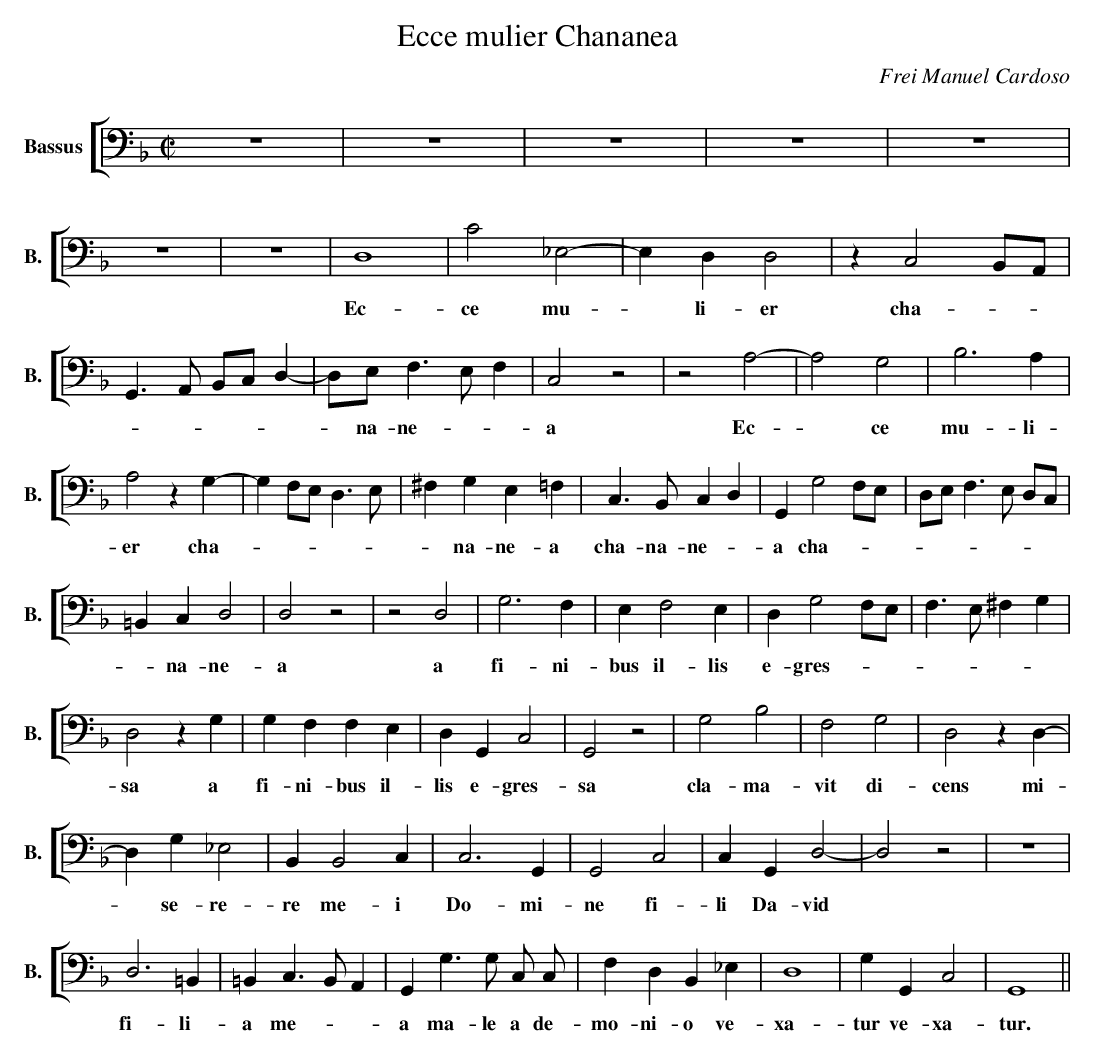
X:1
T:Ecce mulier Chananea
C:Frei Manuel Cardoso
M:C|
L:1/4
K:F
V: 4 clef=bass name="Bassus" sname="B."
%%staves [ 4 ]
z4 | z4 | z4 | z4 | z4 |
w:
z4 | z4 | D,4 | C2, _E,2- | E, D, D,2 | z C,2 B,,/A,,/ |
w: Ec-ce mu- ~ li-er cha---
G,,3/ A,,/ B,,/C,/ D,- | D,/E,/ F,3/ E,/ F, | C,2 z2 | z2 A,2- | A,2 G,2 | B,3 A, |
w: ------na-ne---a Ec- ~ ce mu-li-
A,2 z G,- | G, F,/E,/ D,3/ E,/ | ^F, G, E, =F, | C,3/ B,,/ C, D, | G,, G,2 F,/E,/ | D,/E,/ F,3/ E,/ D,/C,/ |
w: er cha-------na-ne-a cha-na-ne--a cha-----
=B,, C, D,2 | D,2 z2 | z2 D,2 | G,3 F, | E, F,2 E, | D, G,2 F,/E,/ | F,3/ E,/ ^F, G, |
w: -na-ne-a a fi-ni-bus il-lis e-gres--
D,2  z G, | G, F, F, E, | D, G,, C,2 | G,,2 z2 | G,2 B,2 | F,2 G,2 | D,2 z D,- |
w: sa a fi-ni-bus il-lis e-gres-sa cla-ma-vit di-cens mi-
D, G, _E,2 | B,, B,,2 C, | C,3 G,, | G,,2 C,2 | C, G,, D,2- | D,2 z2 | z4 |
w: ~ se-re-re me-i Do-mi-ne fi-li Da-vid
D,3 =B,, | =B,, C,3/ B,,/ A,, | G,, G,3/ G,/ C,/ C,/ | F, D, B,, _E, | D,4 | G, G,, C,2 | G,,4 ||
w: fi-li-a me---a ma-le a de-mo-ni-o ve-xa-tur ve-xa-tur.
